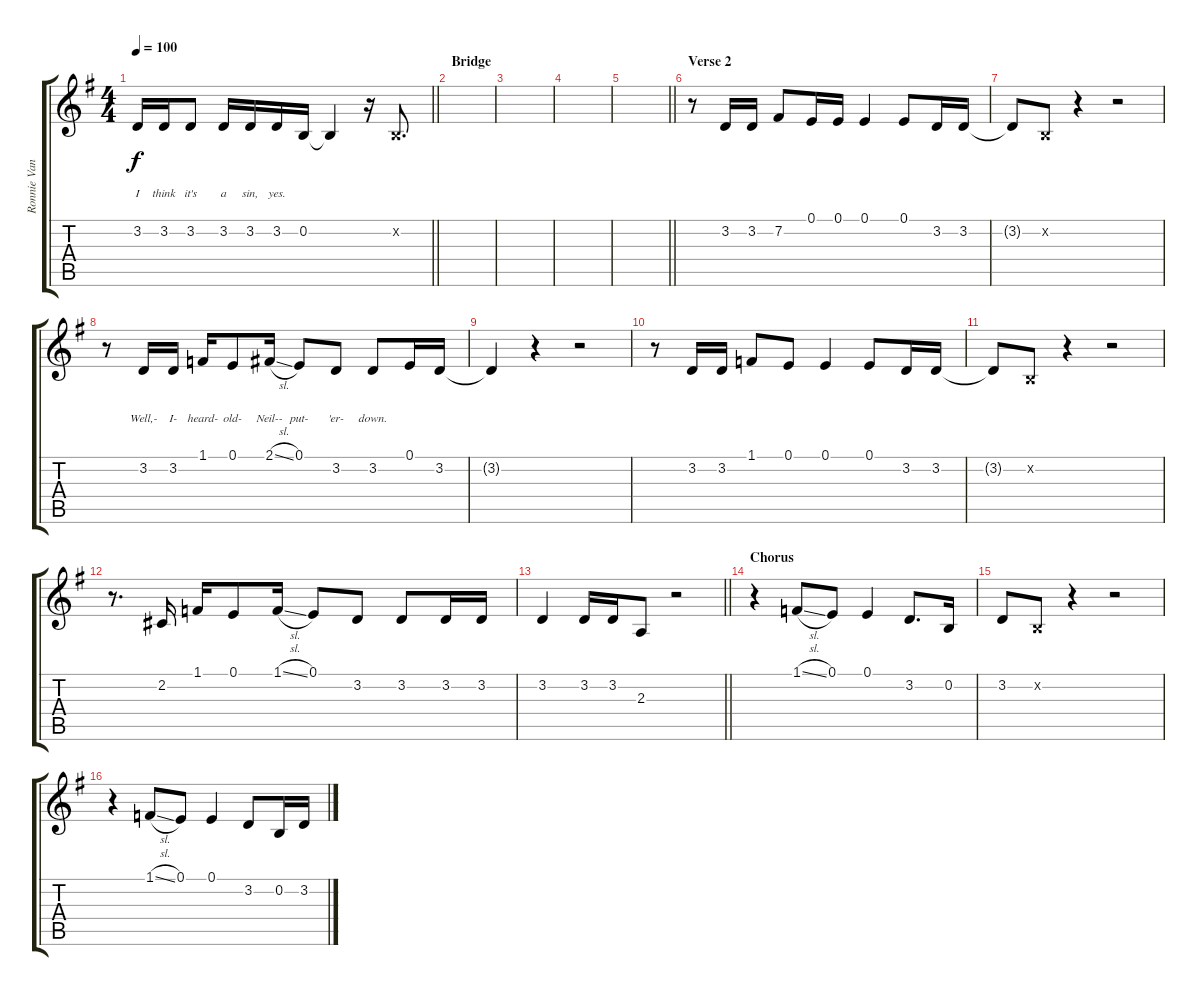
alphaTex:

\track ("Ronnie Van Zant" "Ronnie Van") {instrument lead5charang}
\staff {score tabs}
\tuning (E4 B3 G3 D3 A2 E2) {hide}
\ts (4 4)
\tempo 100
\clef g2
\barLineRight lightlight
\ks g
3.2{t}.16{lyrics (0 "") lyrics (1 "") lyrics (2 "") lyrics (3 "I") lyrics (4 "") dy f} 3.2.16{lyrics (0 "") lyrics (1 "") lyrics (2 "") lyrics (3 "think") lyrics (4 "")} 3.2.8{lyrics (0 "") lyrics (1 "") lyrics (2 "") lyrics (3 "it's") lyrics (4 "")} 3.2.16{lyrics (0 "") lyrics (1 "") lyrics (2 "") lyrics (3 "a") lyrics (4 "")} 3.2.16{lyrics (0 "") lyrics (1 "") lyrics (2 "") lyrics (3 "sin,") lyrics (4 "")} 3.2.16{lyrics (0 "") lyrics (1 "") lyrics (2 "") lyrics (3 "yes.") lyrics (4 "")} 0.2.16 0.2{t}.4 r.16 0.2{x}.8{d} |
\section ("" "Bridge")
|
|
|
\barLineRight lightlight
|
\section ("" "Verse 2")
r.8 3.2.16 3.2.16 7.2.8 0.1.16 0.1.16 0.1.4 0.1.8 3.2.16 3.2.16 |
3.2{t}.8 0.2{x}.8 r.4 r.2 |
r.8 3.2.16{lyrics (0 "") lyrics (1 "") lyrics (2 "") lyrics (3 "") lyrics (4 "Well,-")} 3.2.16{lyrics (0 "") lyrics (1 "") lyrics (2 "") lyrics (3 "") lyrics (4 "I-")} 1.1.16{lyrics (0 "") lyrics (1 "") lyrics (2 "") lyrics (3 "") lyrics (4 "heard-")} 0.1.8{lyrics (0 "") lyrics (1 "") lyrics (2 "") lyrics (3 "") lyrics (4 "old-")} 2.1{sl}.16{lyrics (0 "") lyrics (1 "") lyrics (2 "") lyrics (3 "") lyrics (4 "Neil--")} 0.1.8{lyrics (0 "") lyrics (1 "") lyrics (2 "") lyrics (3 "") lyrics (4 "put-")} 3.2.8{lyrics (0 "") lyrics (1 "") lyrics (2 "") lyrics (3 "") lyrics (4 "'er-")} 3.2.8{lyrics (0 "") lyrics (1 "") lyrics (2 "") lyrics (3 "") lyrics (4 "down.")} 0.1.16 3.2.16 |
3.2{t}.4 r.4 r.2 |
r.8 3.2.16 3.2.16 1.1.8 0.1.8 0.1.4 0.1.8 3.2.16 3.2.16 |
3.2{t}.8 0.2{x}.8 r.4 r.2 |
r.8{d} 2.2.16 1.1.16 0.1.8 1.1{sl}.16 0.1.8 3.2.8 3.2.8 3.2.16 3.2.16 |
\barLineRight lightlight
3.2.4 3.2.16 3.2.16 2.3.8 r.2 |
\section ("" "Chorus")
r.4 1.1{sl}.8 0.1.8 0.1.4 3.2.8{d} 0.2.16 |
3.2.8 0.2{x}.8 r.4 r.2 |
r.4 1.1{sl}.8 0.1.8 0.1.4 3.2.8 0.2.16 3.2.16
